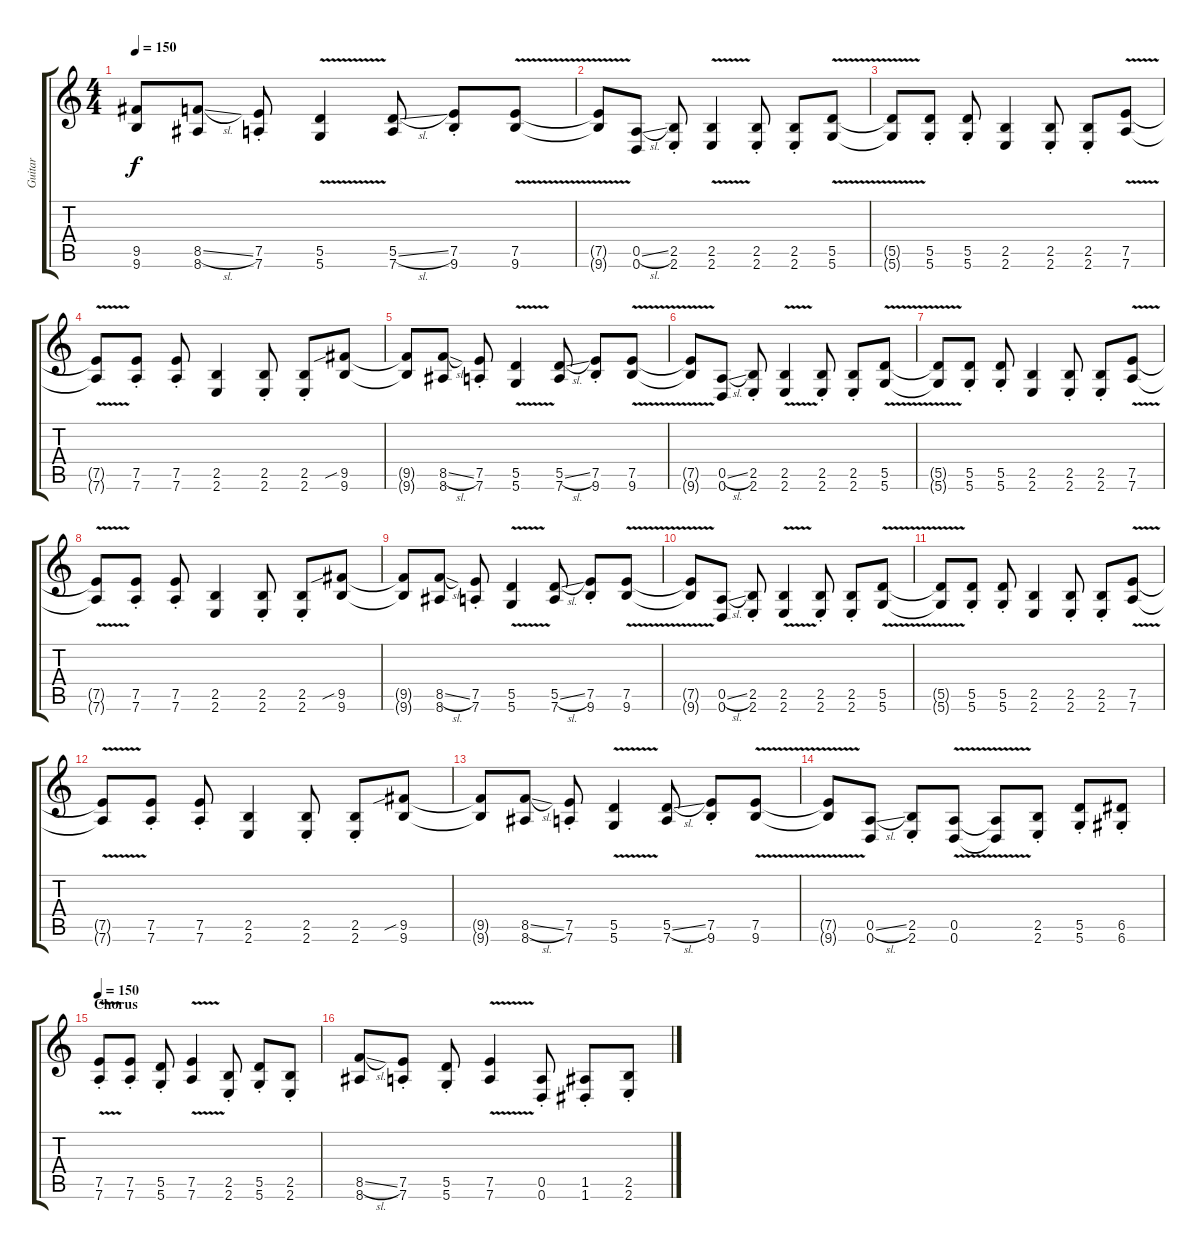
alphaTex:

\track ("Guitar " "Guitar ") {instrument distortionguitar}
\staff {score tabs}
\tuning (E4 B3 G3 D3 A2 D2) {hide}
\ts (4 4)
\tempo 150
\clef g2
\ks c
(9.5{t} 9.6{t}).8{dy f} (8.5{sl} 8.6).8 (7.5{st} 7.6).8 (5.5{v} 5.6{v}).4 (5.5{sl} 7.6).8 (7.5{st} 9.6).8 (7.5{v} 9.6{v}).8 |
(7.5{t} 9.6{t}).8 (0.5{sl} 0.6).8 (2.5{st} 2.6).8 (2.5{v} 2.6{v}).4 (2.5{st} 2.6).8 (2.5{st} 2.6).8 (5.5{v} 5.6{v}).8 |
(5.5{t} 5.6{t}).8 (5.5{st} 5.6).8 (5.5{st} 5.6).8 (2.5 2.6).4 (2.5{st} 2.6).8 (2.5{st} 2.6).8 (7.5{v} 7.6{v}).8 |
(7.5{t} 7.6{t}).8 (7.5{st} 7.6).8 (7.5{st} 7.6).8 (2.5 2.6).4 (2.5{st} 2.6).8 (2.5{st} 2.6).8 (9.5{sib} 9.6).8 |
(9.5{t} 9.6{t}).8 (8.5{sl} 8.6).8 (7.5{st} 7.6).8 (5.5{v} 5.6{v}).4 (5.5{sl} 7.6).8 (7.5{st} 9.6).8 (7.5{v} 9.6{v}).8 |
(7.5{t} 9.6{t}).8 (0.5{sl} 0.6).8 (2.5{st} 2.6).8 (2.5{v} 2.6{v}).4 (2.5{st} 2.6).8 (2.5{st} 2.6).8 (5.5{v} 5.6{v}).8 |
(5.5{t} 5.6{t}).8 (5.5{st} 5.6).8 (5.5{st} 5.6).8 (2.5 2.6).4 (2.5{st} 2.6).8 (2.5{st} 2.6).8 (7.5{v} 7.6{v}).8 |
(7.5{t} 7.6{t}).8 (7.5{st} 7.6).8 (7.5{st} 7.6).8 (2.5 2.6).4 (2.5{st} 2.6).8 (2.5{st} 2.6).8 (9.5{sib} 9.6).8 |
(9.5{t} 9.6{t}).8 (8.5{sl} 8.6).8 (7.5{st} 7.6).8 (5.5{v} 5.6{v}).4 (5.5{sl} 7.6).8 (7.5{st} 9.6).8 (7.5{v} 9.6{v}).8 |
(7.5{t} 9.6{t}).8 (0.5{sl} 0.6).8 (2.5{st} 2.6).8 (2.5{v} 2.6{v}).4 (2.5{st} 2.6).8 (2.5{st} 2.6).8 (5.5{v} 5.6{v}).8 |
(5.5{t} 5.6{t}).8 (5.5{st} 5.6).8 (5.5{st} 5.6).8 (2.5 2.6).4 (2.5{st} 2.6).8 (2.5{st} 2.6).8 (7.5{v} 7.6{v}).8 |
(7.5{t} 7.6{t}).8 (7.5{st} 7.6).8 (7.5{st} 7.6).8 (2.5 2.6).4 (2.5{st} 2.6).8 (2.5{st} 2.6).8 (9.5{sib} 9.6).8 |
(9.5{t} 9.6{t}).8 (8.5{sl} 8.6).8 (7.5{st} 7.6).8 (5.5{v} 5.6{v}).4 (5.5{sl} 7.6).8 (7.5{st} 9.6).8 (7.5{v} 9.6{v}).8 |
(7.5{t} 9.6{t}).8 (0.5{sl} 0.6).8 (2.5{st} 2.6).8 (0.5 0.6{v}).8 (0.5{t} 0.6{t}).8 (2.5{st} 2.6).8 (5.5{st} 5.6).8 (6.5{st} 6.6).8 |
\section ("" "Chorus")
\tempo 150
(7.5{v st} 7.6{v}).8 (7.5{st} 7.6).8 (5.5{st} 5.6).8 (7.5{v} 7.6{v}).4 (2.5{st} 2.6).8 (5.5{st} 5.6).8 (2.5{st} 2.6).8 |
(8.5{sl} 8.6).8 (7.5{st} 7.6).8 (5.5{st} 5.6).8 (7.5{v} 7.6{v}).4 (0.5{st} 0.6).8 (1.5{st} 1.6).8 (2.5{st} 2.6).8
